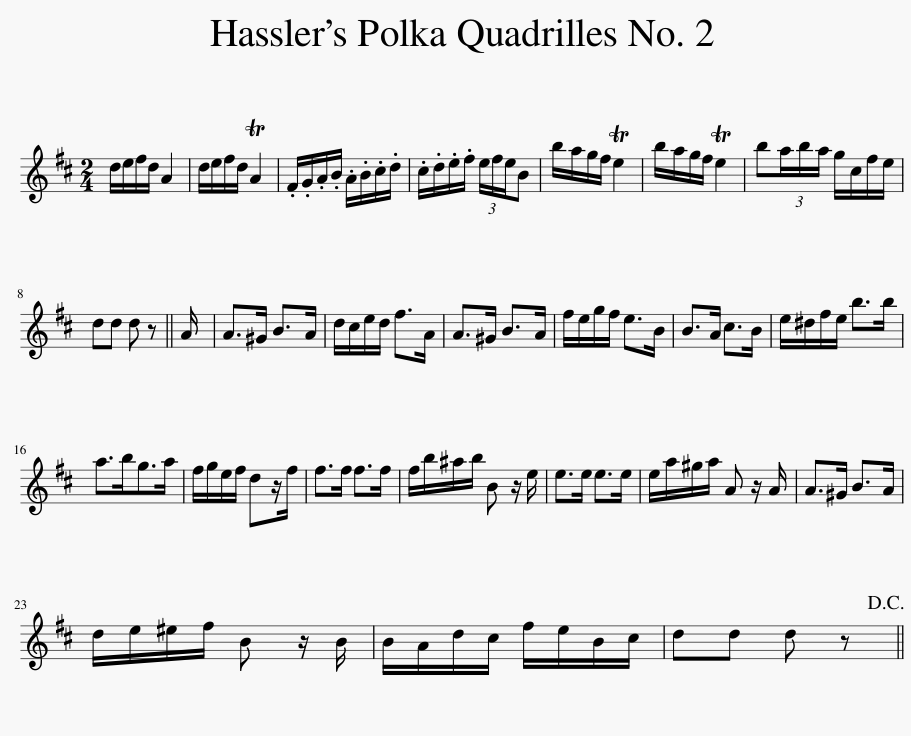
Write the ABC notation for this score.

X:1
L:1/8
M:2/4
I:linebreak $
K:D
V:1 treble
V:1
 d/e/f/d/ A2 | d/e/f/d/ TA2 | .F/.G/.A/.B/ .A/.B/.c/.d/ | .c/.d/.e/.f/ (3e/f/e/B | b/a/g/f/ Te2 | %5
 b/a/g/f/ Te2 | b(3a/b/a/ g/c/f/e/ |$ dd d z || A/ | A>^G B>A | %10
 d/c/e/d/ f>A | A>^G B>A | f/e/g/f/ e>B | B>A c>B | e/^d/f/e/ b>b |$ %15
 a>bg>a | f/g/e/f/ dz/f/ | f>f f>f | f/b/^a/b/ B z/ e/ | e>e e>e | %20
 e/a/^g/a/ A z/ A/ | A>^G B>A |$ d/e/^e/f/ B z/ B/ | B/A/d/c/ f/e/B/c/ | dd d z!D.C.! || %25
